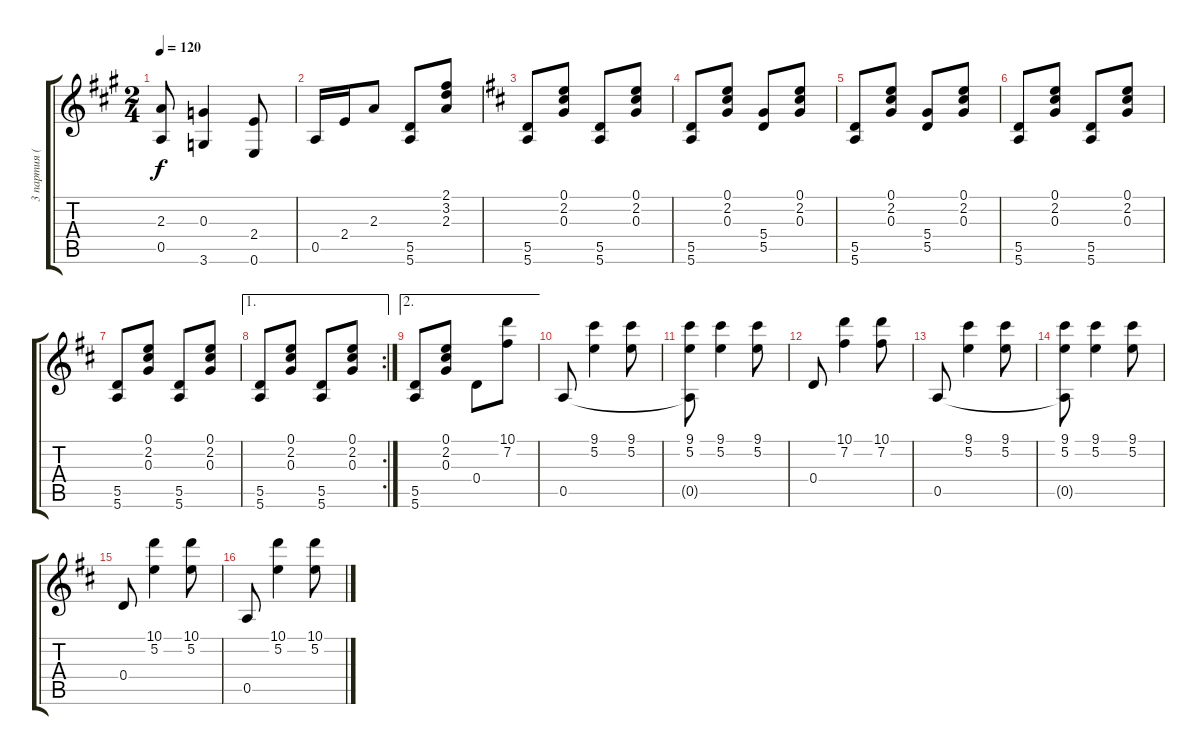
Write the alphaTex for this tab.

\track ("3 партия ( Guitar 3 )" "3 партия (") {instrument acousticguitarnylon}
\staff {score tabs}
\tuning (E4 B3 G3 D3 A2 E2) {hide}
\ts (2 4)
\tempo 120
\clef g2
\ks a
(2.3 0.5).8{dy f} (0.3 3.6).4 (2.4 0.6).8 |
0.5.16 2.4.16 2.3.8 (5.5 5.6).8 (2.1 3.2 2.3).8 |
\ks d
(5.5 5.6).8 (0.1 2.2 0.3).8 (5.5 5.6).8 (0.1 2.2 0.3).8 |
(5.5 5.6).8 (0.1 2.2 0.3).8 (5.4 5.5).8 (0.1 2.2 0.3).8 |
(5.5 5.6).8 (0.1 2.2 0.3).8 (5.4 5.5).8 (0.1 2.2 0.3).8 |
(5.5 5.6).8 (0.1 2.2 0.3).8 (5.5 5.6).8 (0.1 2.2 0.3).8 |
(5.5 5.6).8 (0.1 2.2 0.3).8 (5.5 5.6).8 (0.1 2.2 0.3).8 |
\ae 1
\rc 2
(5.5 5.6).8 (0.1 2.2 0.3).8 (5.5 5.6).8 (0.1 2.2 0.3).8 |
\ae 2
(5.5 5.6).8 (0.1 2.2 0.3).8 0.4.8 (10.1 7.2).8 |
0.5.8 (9.1 5.2).4 (9.1 5.2).8 |
(9.1 5.2 0.5{t}).8 (9.1 5.2).4 (9.1 5.2).8 |
0.4.8 (10.1 7.2).4 (10.1 7.2).8 |
0.5.8 (9.1 5.2).4 (9.1 5.2).8 |
(9.1 5.2 0.5{t}).8 (9.1 5.2).4 (9.1 5.2).8 |
0.4.8 (10.1 5.2).4 (10.1 5.2).8 |
0.5.8 (10.1 5.2).4 (10.1 5.2).8
